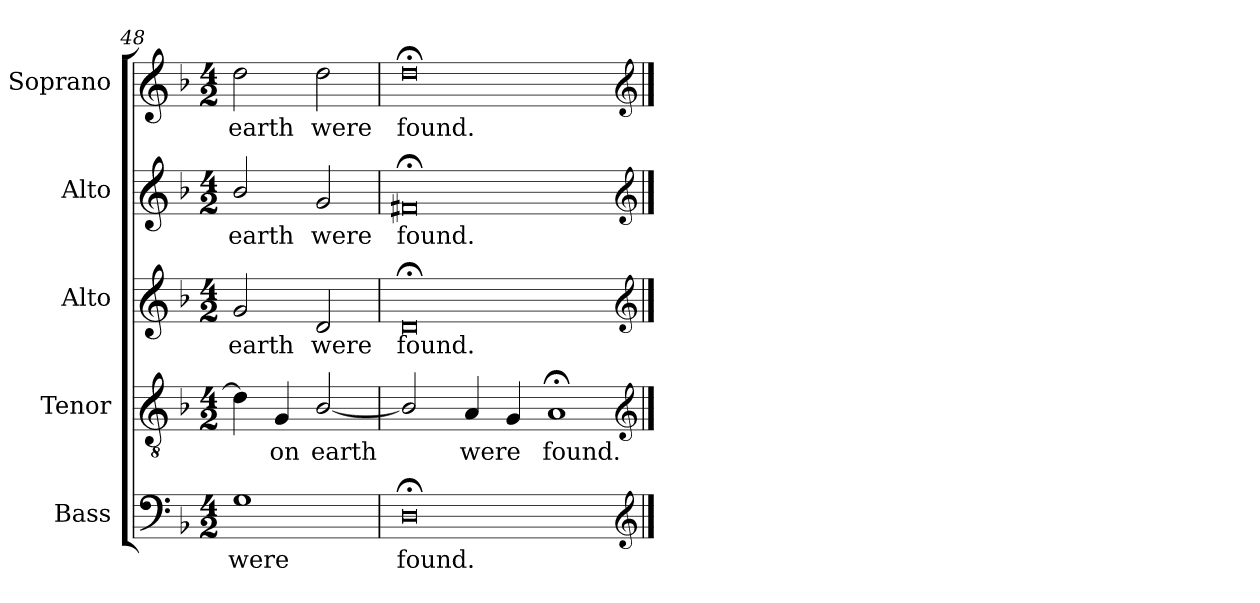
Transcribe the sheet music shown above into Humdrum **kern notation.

**kern	**text	**kern	**text	**kern	**text	**kern	**text	**kern	**text
*part5	*part5	*part4	*part4	*part3	*part3	*part2	*part2	*part1	*part1
*staff5	*staff5	*staff4	*staff4	*staff3	*staff3	*staff2	*staff2	*staff1	*staff1
*I"Bass	*	*I"Tenor	*	*I"Alto	*	*I"Alto	*	*I"Soprano	*
*I'B.	*	*I'T.	*	*	*	*	*	*I'S.	*
*clefF4	*	*clefGv2	*	*clefG2	*	*clefG2	*	*clefG2	*
*	*	*ITrd7c12	*	*	*	*	*	*	*
*k[b-]	*	*k[b-]	*	*k[b-]	*	*k[b-]	*	*k[b-]	*
*F:	*	*F:	*	*F:	*	*F:	*	*F:	*
*M4/2	*	*M4/2	*	*M4/2	*	*M4/2	*	*M4/2	*
=48	=48	=48	=48	=48	=48	=48	=48	=48	=48
!	!LO:LY:b:color=#000000	!	!	!	!	!	!	!	!
!	!	!	!	!	!LO:LY:b:color=#000000	!	!	!	!
!	!	!	!	!	!	!	!LO:LY:b:color=#000000	!	!
!	!	!	!	!	!	!	!	!	!LO:LY:b:color=#000000
1Gi	were	4Di\]	.	2gi/	earth	2b-i/	earth	2ddi\	earth
!	!	!	!LO:LY:b:color=#000000	!	!	!	!	!	!
.	.	4GGi/	on	.	.	.	.	.	.
!	!	!	!LO:LY:b:color=#000000	!	!	!	!	!	!
!	!	!	!	!	!LO:LY:b:color=#000000	!	!	!	!
!	!	!	!	!	!	!	!LO:LY:b:color=#000000	!	!
!	!	!	!	!	!	!	!	!	!LO:LY:b:color=#000000
.	.	[2BB-i/	earth	2di/	were	2gi/	were	2ddi\	were
=49	=49	=49	=49	=49	=49	=49	=49	=49	=49
!	!LO:LY:b:color=#000000	!	!	!	!	!	!	!	!
!	!	!	!	!	!LO:LY:b:color=#000000	!	!	!	!
!	!	!	!	!	!	!	!LO:LY:b:color=#000000	!	!
!	!	!	!	!	!	!	!	!	!LO:LY:b:color=#000000
0D;i	found.	2BB-i/]	.	0d;i	found.	0f#X;i	found.	0dd;i	found.
!	!	!	!LO:LY:b:color=#000000	!	!	!	!	!	!
.	.	4AAi/	were	.	.	.	.	.	.
.	.	4GGi/	.	.	.	.	.	.	.
!	!	!	!LO:LY:b:color=#000000	!	!	!	!	!	!
.	.	1AA;i	found.	.	.	.	.	.	.
*	*	*	*	*	*	*	*	*stria0	*
*clefG2	*	*clefG2	*	*clefG2	*	*clefG2	*	*clefG2	*
==	==	==	==	==	==	==	==	==	==
*-	*-	*-	*-	*-	*-	*-	*-	*-	*-
